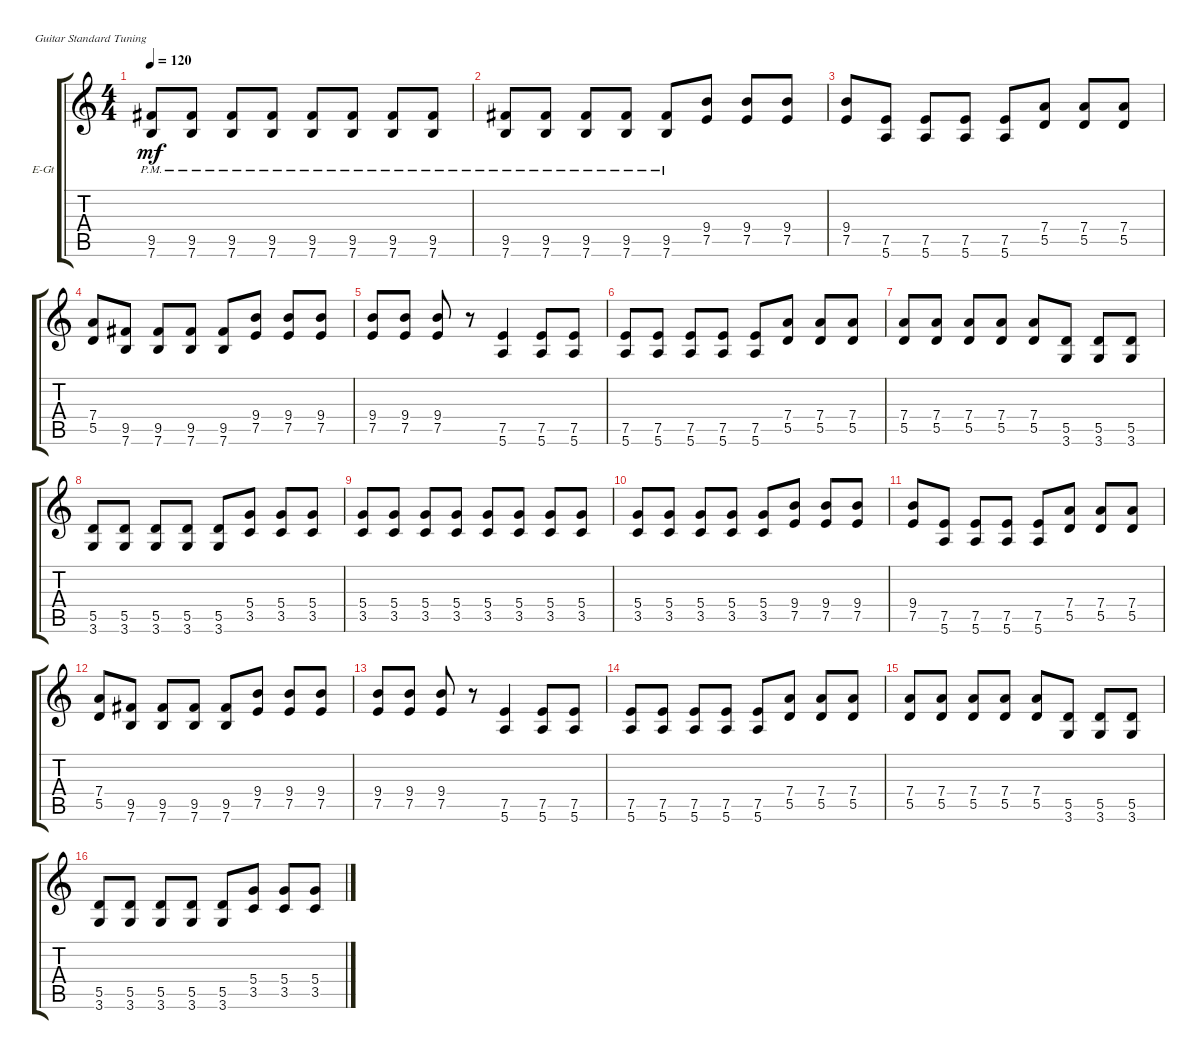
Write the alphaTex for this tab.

\defaultSystemsLayout 4
\bracketExtendMode groupsimilarinstruments
\firstSystemTrackNameOrientation horizontal
\otherSystemsTrackNameOrientation horizontal
\track ("Electric Guitar" "E-Gt") {instrument distortionguitar}
\staff {score tabs}
\tuning (E4 B3 G3 D3 A2 E2)
\ts (4 4)
\tempo 120
\clef g2
\ks c
(9.5{pm} 7.6{pm}).8{dy mf} (9.5{pm} 7.6{pm}).8 (9.5{pm} 7.6{pm}).8 (9.5{pm} 7.6{pm}).8 (9.5{pm} 7.6{pm}).8 (9.5{pm} 7.6{pm}).8 (9.5{pm} 7.6{pm}).8 (9.5{pm} 7.6{pm}).8 |
(9.5{pm} 7.6{pm}).8 (9.5{pm} 7.6{pm}).8 (9.5{pm} 7.6{pm}).8 (9.5{pm} 7.6{pm}).8 (9.5{pm} 7.6{pm}).8 (9.4 7.5).8 (9.4 7.5).8 (9.4 7.5).8 |
(9.4 7.5).8 (7.5 5.6).8 (7.5 5.6).8 (7.5 5.6).8 (7.5 5.6).8 (7.4 5.5).8 (7.4 5.5).8 (7.4 5.5).8 |
(7.4 5.5).8 (9.5 7.6).8 (9.5 7.6).8 (9.5 7.6).8 (9.5 7.6).8 (9.4 7.5).8 (9.4 7.5).8 (9.4 7.5).8 |
(9.4 7.5).8 (9.4 7.5).8 (9.4 7.5).8 r.8 (7.5 5.6).4 (7.5 5.6).8 (7.5 5.6).8 |
(7.5 5.6).8 (7.5 5.6).8 (7.5 5.6).8 (7.5 5.6).8 (7.5 5.6).8 (7.4 5.5).8 (7.4 5.5).8 (7.4 5.5).8 |
(7.4 5.5).8 (7.4 5.5).8 (7.4 5.5).8 (7.4 5.5).8 (7.4 5.5).8 (5.5 3.6).8 (5.5 3.6).8 (5.5 3.6).8 |
(5.5 3.6).8 (5.5 3.6).8 (5.5 3.6).8 (5.5 3.6).8 (5.5 3.6).8 (5.4 3.5).8 (5.4 3.5).8 (5.4 3.5).8 |
(5.4 3.5).8 (5.4 3.5).8 (5.4 3.5).8 (5.4 3.5).8 (5.4 3.5).8 (5.4 3.5).8 (5.4 3.5).8 (5.4 3.5).8 |
(5.4 3.5).8 (5.4 3.5).8 (5.4 3.5).8 (5.4 3.5).8 (5.4 3.5).8 (9.4 7.5).8 (9.4 7.5).8 (9.4 7.5).8 |
(9.4 7.5).8 (7.5 5.6).8 (7.5 5.6).8 (7.5 5.6).8 (7.5 5.6).8 (7.4 5.5).8 (7.4 5.5).8 (7.4 5.5).8 |
(7.4 5.5).8 (9.5 7.6).8 (9.5 7.6).8 (9.5 7.6).8 (9.5 7.6).8 (9.4 7.5).8 (9.4 7.5).8 (9.4 7.5).8 |
(9.4 7.5).8 (9.4 7.5).8 (9.4 7.5).8 r.8 (7.5 5.6).4 (7.5 5.6).8 (7.5 5.6).8 |
(7.5 5.6).8 (7.5 5.6).8 (7.5 5.6).8 (7.5 5.6).8 (7.5 5.6).8 (7.4 5.5).8 (7.4 5.5).8 (7.4 5.5).8 |
(7.4 5.5).8 (7.4 5.5).8 (7.4 5.5).8 (7.4 5.5).8 (7.4 5.5).8 (5.5 3.6).8 (5.5 3.6).8 (5.5 3.6).8 |
(5.5 3.6).8 (5.5 3.6).8 (5.5 3.6).8 (5.5 3.6).8 (5.5 3.6).8 (5.4 3.5).8 (5.4 3.5).8 (5.4 3.5).8
